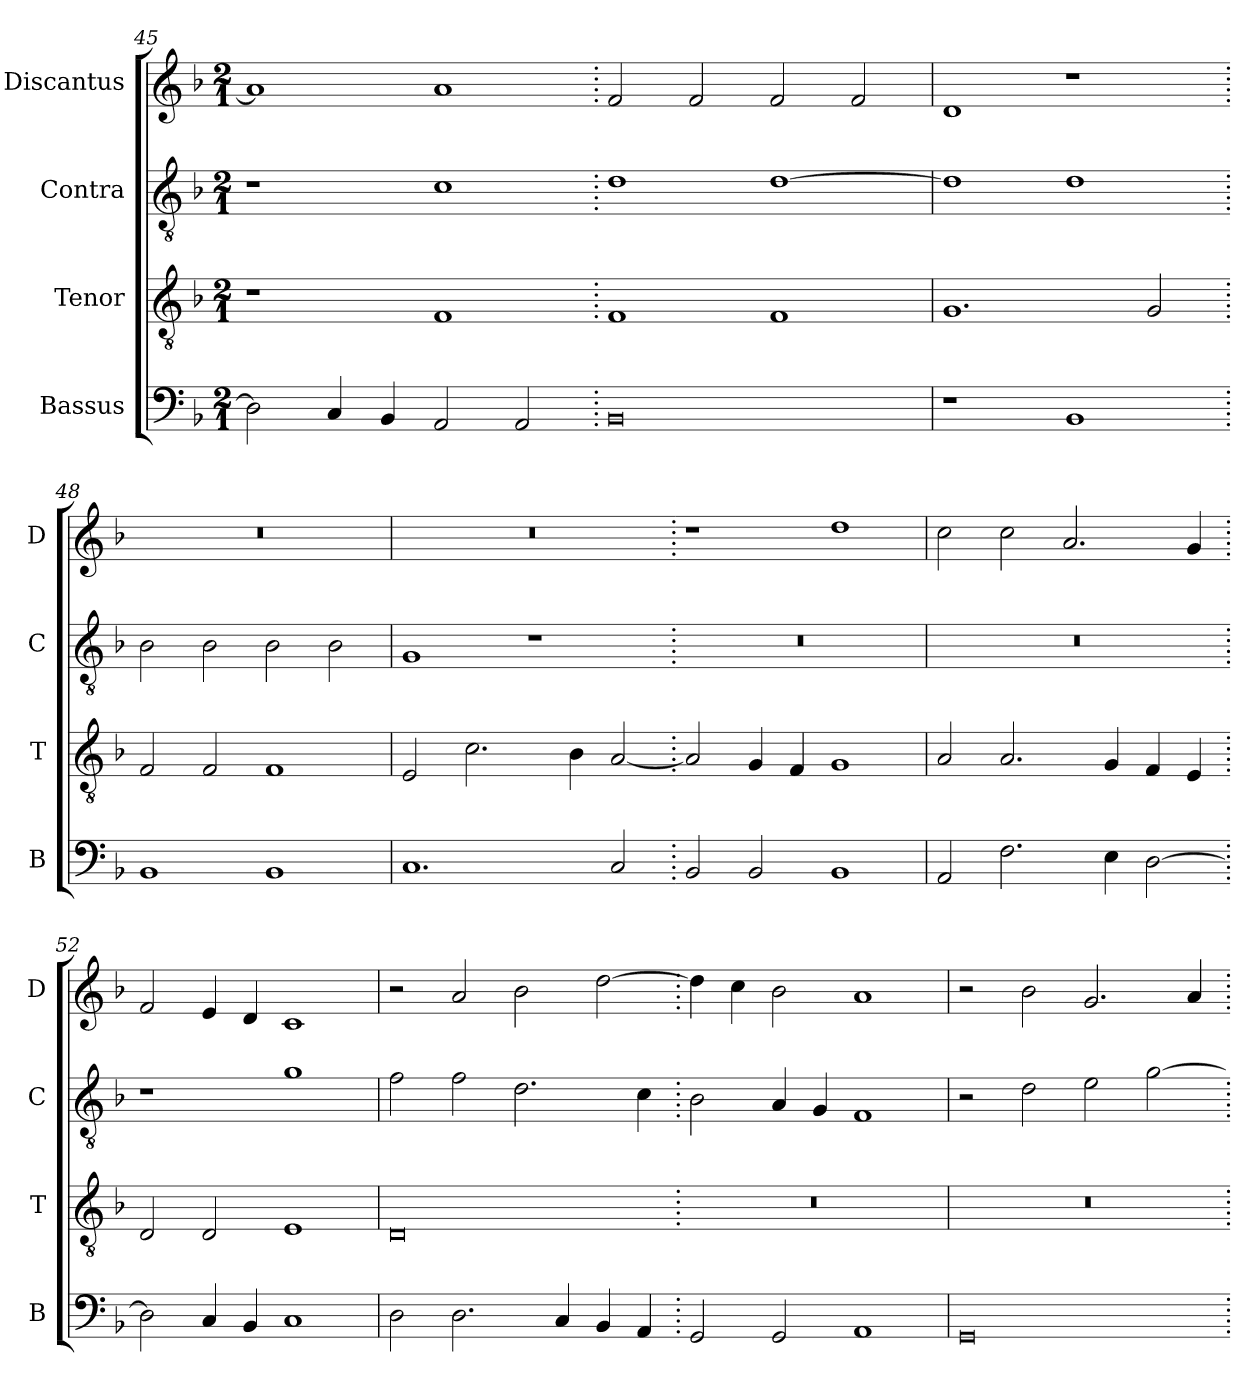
**kern	**kern	**kern	**kern
*part4	*part3	*part2	*part1
*staff4	*staff3	*staff2	*staff1
*I"Bassus	*I"Tenor	*I"Contra	*I"Discantus
*I'B	*I'T	*I'C	*I'D
*clefF4	*clefGv2	*clefGv2	*clefG2
*k[b-]	*k[b-]	*k[b-]	*k[b-]
*M2/1	*M2/1	*M2/1	*M2/1
=45	=45	=45	=45
2D\]	1r	1r	1a]
4C/	.	.	.
4BB-/	.	.	.
2AA/	1F	1c	1a
2AA/	.	.	.
=46.	=46.	=46.	=46.
0BB-	1F	1d	2f/
.	.	.	2f/
.	1F	[1d	2f/
.	.	.	2f/
=47	=47	=47	=47
1r	1.G	1d]	1d
1BB-	.	1d	1r
.	2G/	.	.
=48.	=48.	=48.	=48.
1BB-	2F/	2B-\	0r
.	2F/	2B-\	.
1BB-	1F	2B-\	.
.	.	2B-\	.
=49	=49	=49	=49
1.C	2E/	1G	0r
.	2.c\	.	.
.	.	1r	.
.	4B-\	.	.
2C/	[2A/	.	.
=50.	=50.	=50.	=50.
2BB-/	2A/]	0r	1r
2BB-/	4G/	.	.
.	4F/	.	.
1BB-	1G	.	1dd
=51	=51	=51	=51
2AA/	2A/	0r	2cc\
2.F\	2.A/	.	2cc\
.	.	.	2.a/
4E\	4G/	.	.
[2D\	4F/	.	.
.	4E/	.	4g/
=52.	=52.	=52.	=52.
2D\]	2D/	1r	2f/
4C/	2D/	.	4e/
4BB-/	.	.	4d/
1C	1E	1g	1c
=53	=53	=53	=53
2D\	0D	2f\	2r
2.D\	.	2f\	2a/
.	.	2.d\	2b-\
4C/	.	.	.
4BB-/	.	.	[2dd\
4AA/	.	4c\	.
=54.	=54.	=54.	=54.
2GG/	0r	2B-\	4dd\]
.	.	.	4cc\
2GG/	.	4A/	2b-\
.	.	4G/	.
1AA	.	1F	1a
=55	=55	=55	=55
0GG	0r	2r	2r
.	.	2d\	2b-\
.	.	2e\	2.g/
.	.	[2g\	.
.	.	.	4a/
=.	=.	=.	=.
*-	*-	*-	*-
